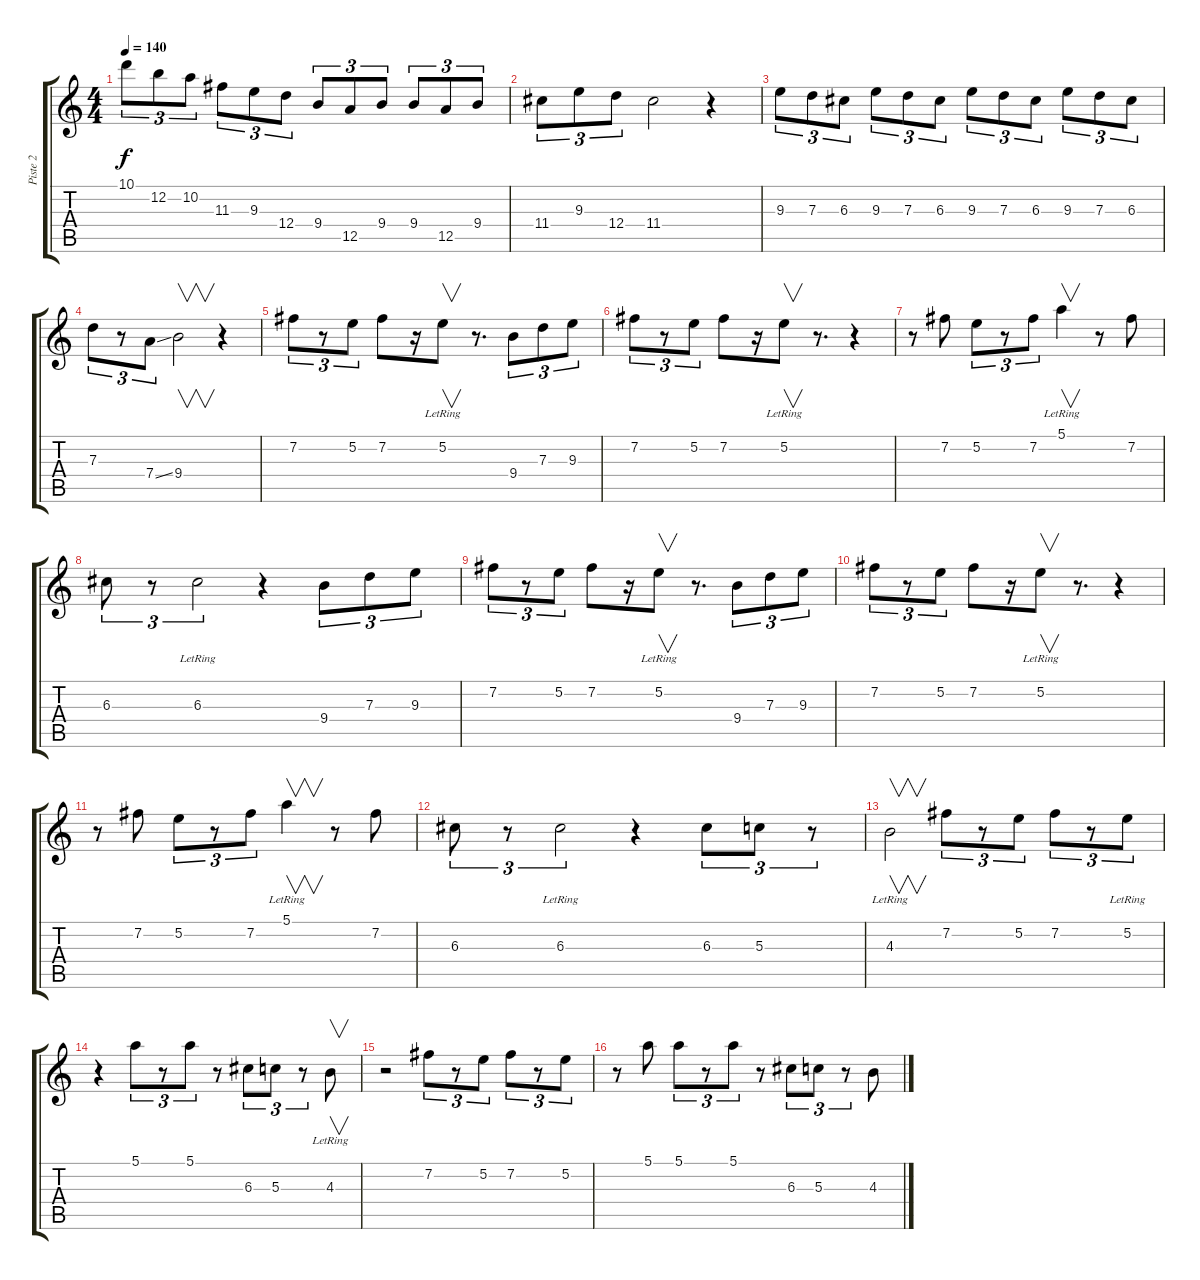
\track ("Piste 2" "Piste 2") {instrument electricguitarjazz}
\staff {score tabs}
\tuning (E4 B3 G3 D3 A2 E2) {hide}
\ts (4 4)
\tempo 140
\clef g2
\ks c
10.1.8{tu (3 2) dy f} 12.2.8{tu (3 2)} 10.2.8{tu (3 2)} 11.3.8{tu (3 2)} 9.3.8{tu (3 2)} 12.4.8{tu (3 2)} 9.4.8{tu (3 2)} 12.5.8{tu (3 2)} 9.4.8{tu (3 2)} 9.4.8{tu (3 2)} 12.5.8{tu (3 2)} 9.4.8{tu (3 2)} |
11.4.8{tu (3 2)} 9.3.8{tu (3 2)} 12.4.8{tu (3 2)} 11.4.2 r.4 |
9.3.8{tu (3 2)} 7.3.8{tu (3 2)} 6.3.8{tu (3 2)} 9.3.8{tu (3 2)} 7.3.8{tu (3 2)} 6.3.8{tu (3 2)} 9.3.8{tu (3 2)} 7.3.8{tu (3 2)} 6.3.8{tu (3 2)} 9.3.8{tu (3 2)} 7.3.8{tu (3 2)} 6.3.8{tu (3 2)} |
7.3.8{tu (3 2)} r.8{tu (3 2)} 7.4{ss}.8{tu (3 2)} 9.4.2{v} r.4 |
7.2.8{tu (3 2)} r.8{tu (3 2)} 5.2.8{tu (3 2)} 7.2.8 r.16 5.2{lr}.8{v} r.8{d} 9.4.8{tu (3 2)} 7.3.8{tu (3 2)} 9.3.8{tu (3 2)} |
7.2.8{tu (3 2)} r.8{tu (3 2)} 5.2.8{tu (3 2)} 7.2.8 r.16 5.2{lr}.8{v} r.8{d} r.4 |
r.8 7.2.8 5.2.8{tu (3 2)} r.8{tu (3 2)} 7.2.8{tu (3 2)} 5.1{lr}.4{v} r.8 7.2.8 |
6.3.8{tu (3 2)} r.8{tu (3 2)} 6.3{lr}.2{tu (3 2)} r.4 9.4.8{tu (3 2)} 7.3.8{tu (3 2)} 9.3.8{tu (3 2)} |
7.2.8{tu (3 2)} r.8{tu (3 2)} 5.2.8{tu (3 2)} 7.2.8 r.16 5.2{lr}.8{v} r.8{d} 9.4.8{tu (3 2)} 7.3.8{tu (3 2)} 9.3.8{tu (3 2)} |
7.2.8{tu (3 2)} r.8{tu (3 2)} 5.2.8{tu (3 2)} 7.2.8 r.16 5.2{lr}.8{v} r.8{d} r.4 |
r.8 7.2.8 5.2.8{tu (3 2)} r.8{tu (3 2)} 7.2.8{tu (3 2)} 5.1{lr}.4{v} r.8 7.2.8 |
6.3.8{tu (3 2)} r.8{tu (3 2)} 6.3{lr}.2{tu (3 2)} r.4 6.3.8{tu (3 2)} 5.3.8{tu (3 2)} r.8{tu (3 2)} |
4.3{lr}.2{v} 7.2.8{tu (3 2)} r.8{tu (3 2)} 5.2.8{tu (3 2)} 7.2.8{tu (3 2)} r.8{tu (3 2)} 5.2{lr}.8{tu (3 2)} |
r.4 5.1.8{tu (3 2)} r.8{tu (3 2)} 5.1.8{tu (3 2)} r.8 6.3.8{tu (3 2)} 5.3.8{tu (3 2)} r.8{tu (3 2)} 4.3{lr}.8{v} |
r.2 7.2.8{tu (3 2)} r.8{tu (3 2)} 5.2.8{tu (3 2)} 7.2.8{tu (3 2)} r.8{tu (3 2)} 5.2.8{tu (3 2)} |
r.8 5.1.8 5.1.8{tu (3 2)} r.8{tu (3 2)} 5.1.8{tu (3 2)} r.8 6.3.8{tu (3 2)} 5.3.8{tu (3 2)} r.8{tu (3 2)} 4.3.8
